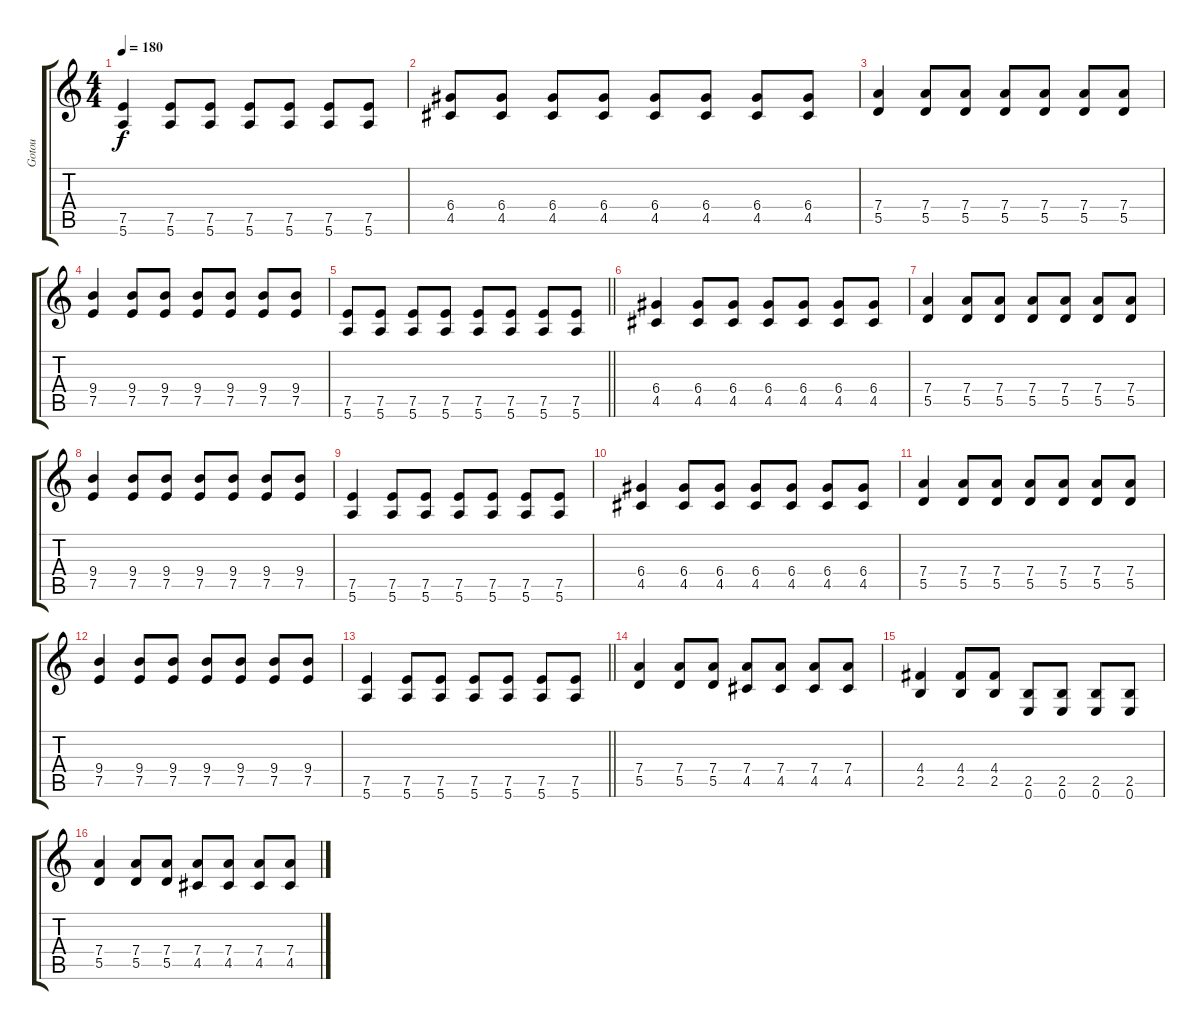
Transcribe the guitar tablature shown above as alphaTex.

\track ("Gotou" "Gotou") {instrument distortionguitar}
\staff {score tabs}
\tuning (E4 B3 G3 D3 A2 E2) {hide}
\ts (4 4)
\tempo 180
\clef g2
\ks c
(7.5 5.6).4{dy f} (7.5 5.6).8 (7.5 5.6).8 (7.5 5.6).8 (7.5 5.6).8 (7.5 5.6).8 (7.5 5.6).8 |
(6.4 4.5).8 (6.4 4.5).8 (6.4 4.5).8 (6.4 4.5).8 (6.4 4.5).8 (6.4 4.5).8 (6.4 4.5).8 (6.4 4.5).8 |
(7.4 5.5).4 (7.4 5.5).8 (7.4 5.5).8 (7.4 5.5).8 (7.4 5.5).8 (7.4 5.5).8 (7.4 5.5).8 |
(9.4 7.5).4 (9.4 7.5).8 (9.4 7.5).8 (9.4 7.5).8 (9.4 7.5).8 (9.4 7.5).8 (9.4 7.5).8 |
\barLineRight lightlight
(7.5 5.6).8 (7.5 5.6).8 (7.5 5.6).8 (7.5 5.6).8 (7.5 5.6).8 (7.5 5.6).8 (7.5 5.6).8 (7.5 5.6).8 |
(6.4 4.5).4 (6.4 4.5).8 (6.4 4.5).8 (6.4 4.5).8 (6.4 4.5).8 (6.4 4.5).8 (6.4 4.5).8 |
(7.4 5.5).4 (7.4 5.5).8 (7.4 5.5).8 (7.4 5.5).8 (7.4 5.5).8 (7.4 5.5).8 (7.4 5.5).8 |
(9.4 7.5).4 (9.4 7.5).8 (9.4 7.5).8 (9.4 7.5).8 (9.4 7.5).8 (9.4 7.5).8 (9.4 7.5).8 |
(7.5 5.6).4 (7.5 5.6).8 (7.5 5.6).8 (7.5 5.6).8 (7.5 5.6).8 (7.5 5.6).8 (7.5 5.6).8 |
(6.4 4.5).4 (6.4 4.5).8 (6.4 4.5).8 (6.4 4.5).8 (6.4 4.5).8 (6.4 4.5).8 (6.4 4.5).8 |
(7.4 5.5).4 (7.4 5.5).8 (7.4 5.5).8 (7.4 5.5).8 (7.4 5.5).8 (7.4 5.5).8 (7.4 5.5).8 |
(9.4 7.5).4 (9.4 7.5).8 (9.4 7.5).8 (9.4 7.5).8 (9.4 7.5).8 (9.4 7.5).8 (9.4 7.5).8 |
\barLineRight lightlight
(7.5 5.6).4 (7.5 5.6).8 (7.5 5.6).8 (7.5 5.6).8 (7.5 5.6).8 (7.5 5.6).8 (7.5 5.6).8 |
(7.4 5.5).4 (7.4 5.5).8 (7.4 5.5).8 (7.4 4.5).8 (7.4 4.5).8 (7.4 4.5).8 (7.4 4.5).8 |
(4.4 2.5).4 (4.4 2.5).8 (4.4 2.5).8 (2.5 0.6).8 (2.5 0.6).8 (2.5 0.6).8 (2.5 0.6).8 |
(7.4 5.5).4 (7.4 5.5).8 (7.4 5.5).8 (7.4 4.5).8 (7.4 4.5).8 (7.4 4.5).8 (7.4 4.5).8
